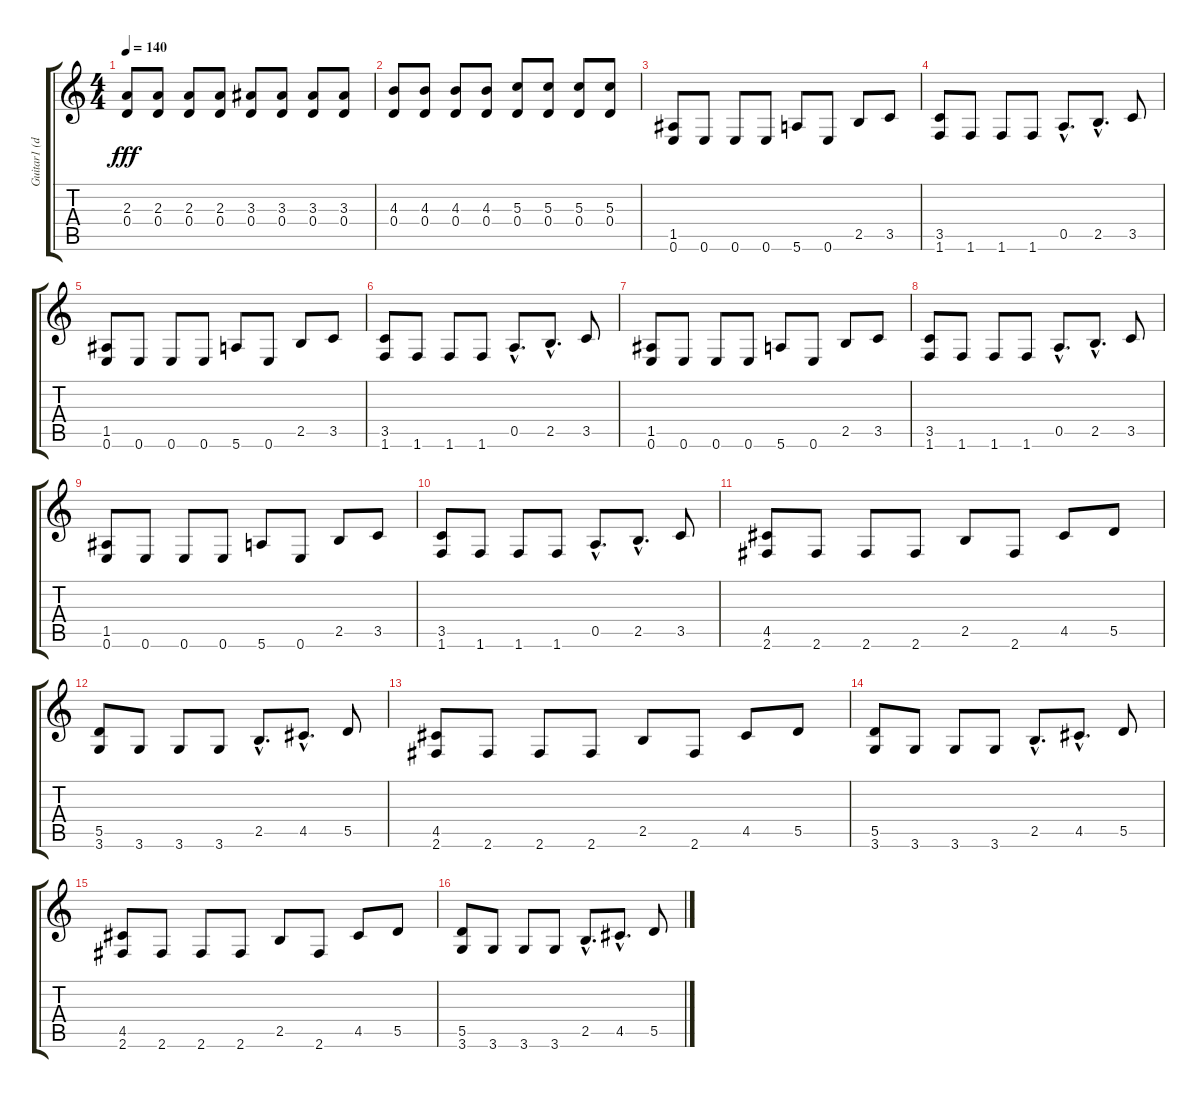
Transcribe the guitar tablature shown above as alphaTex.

\track ("Guitar1 (dist)" "Guitar1 (d") {instrument distortionguitar}
\staff {score tabs}
\tuning (E4 B3 G3 D3 A2 E2) {hide}
\ts (4 4)
\tempo 140
\clef g2
\ks c
(2.3 0.4).8{dy fff} (2.3 0.4).8 (2.3 0.4).8 (2.3 0.4).8 (3.3 0.4).8 (3.3 0.4).8 (3.3 0.4).8 (3.3 0.4).8 |
(4.3 0.4).8 (4.3 0.4).8 (4.3 0.4).8 (4.3 0.4).8 (5.3 0.4).8 (5.3 0.4).8 (5.3 0.4).8 (5.3 0.4).8 |
(1.5 0.6).8 0.6.8 0.6.8 0.6.8 5.6.8 0.6.8 2.5.8 3.5.8 |
(3.5 1.6).8 1.6.8 1.6.8 1.6.8 0.5{hac}.8{d} 2.5{hac}.8{d} 3.5.8 |
(1.5 0.6).8 0.6.8 0.6.8 0.6.8 5.6.8 0.6.8 2.5.8 3.5.8 |
(3.5 1.6).8 1.6.8 1.6.8 1.6.8 0.5{hac}.8{d} 2.5{hac}.8{d} 3.5.8 |
(1.5 0.6).8 0.6.8 0.6.8 0.6.8 5.6.8 0.6.8 2.5.8 3.5.8 |
(3.5 1.6).8 1.6.8 1.6.8 1.6.8 0.5{hac}.8{d} 2.5{hac}.8{d} 3.5.8 |
(1.5 0.6).8 0.6.8 0.6.8 0.6.8 5.6.8 0.6.8 2.5.8 3.5.8 |
(3.5 1.6).8 1.6.8 1.6.8 1.6.8 0.5{hac}.8{d} 2.5{hac}.8{d} 3.5.8 |
(4.5 2.6).8 2.6.8 2.6.8 2.6.8 2.5.8 2.6.8 4.5.8 5.5.8 |
(5.5 3.6).8 3.6.8 3.6.8 3.6.8 2.5{hac}.8{d} 4.5{hac}.8{d} 5.5.8 |
(4.5 2.6).8 2.6.8 2.6.8 2.6.8 2.5.8 2.6.8 4.5.8 5.5.8 |
(5.5 3.6).8 3.6.8 3.6.8 3.6.8 2.5{hac}.8{d} 4.5{hac}.8{d} 5.5.8 |
(4.5 2.6).8 2.6.8 2.6.8 2.6.8 2.5.8 2.6.8 4.5.8 5.5.8 |
(5.5 3.6).8 3.6.8 3.6.8 3.6.8 2.5{hac}.8{d} 4.5{hac}.8{d} 5.5.8
